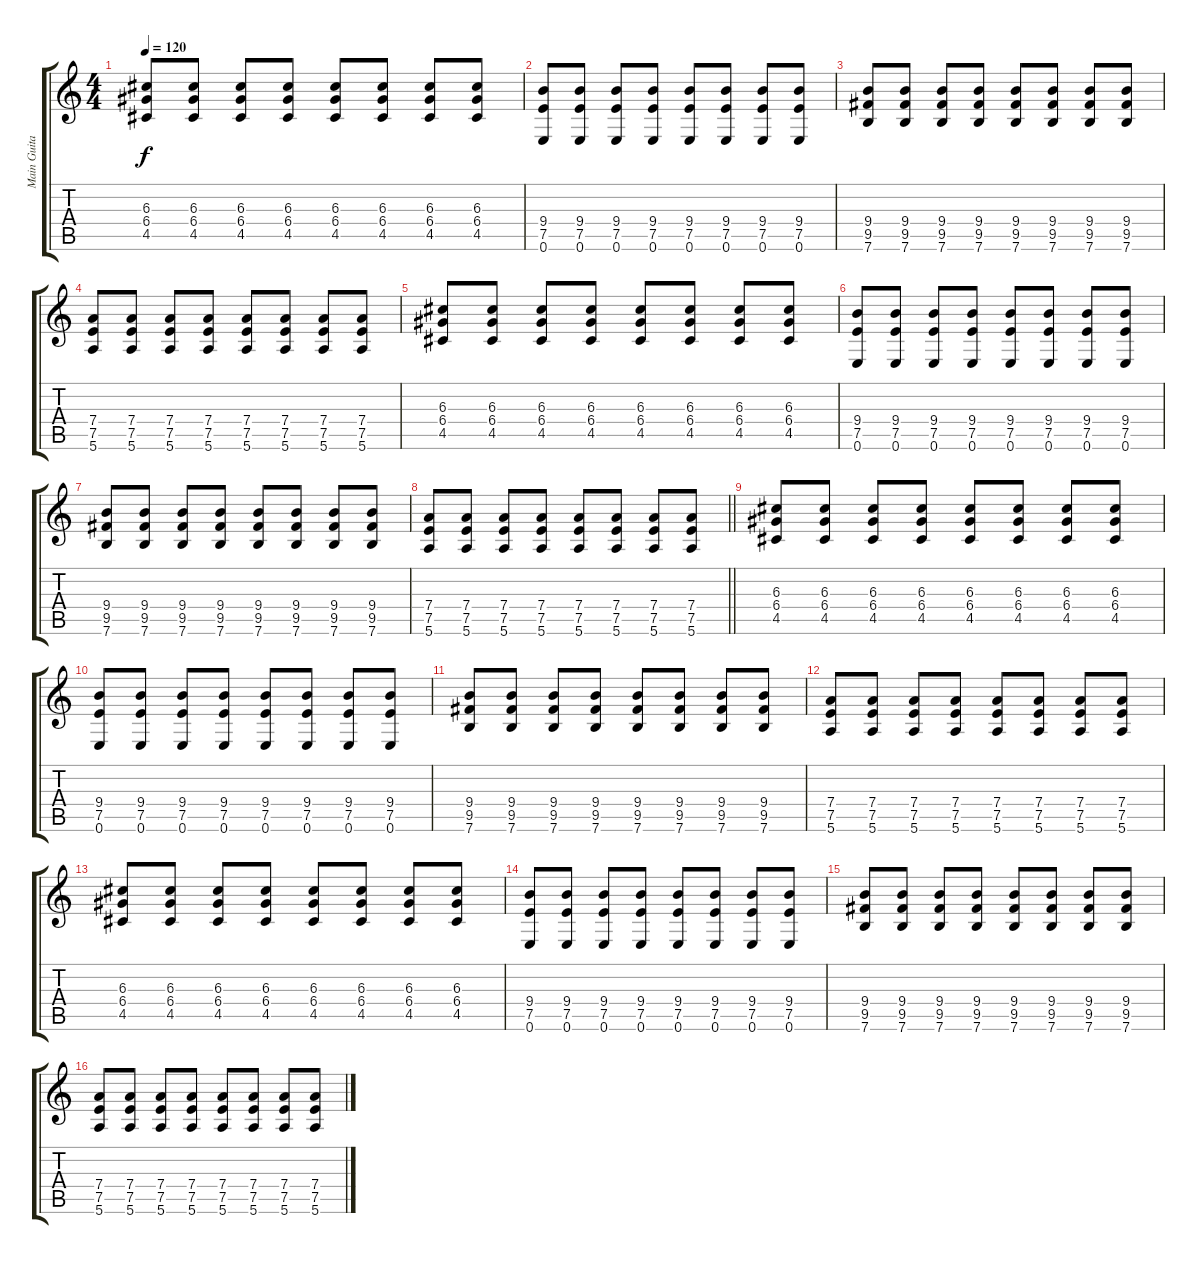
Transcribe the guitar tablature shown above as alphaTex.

\track ("Main Guitar" "Main Guita") {instrument overdrivenguitar}
\staff {score tabs}
\tuning (E4 B3 G3 D3 A2 E2) {hide}
\ts (4 4)
\tempo 120
\clef g2
\ks c
(6.3 6.4 4.5).8{dy f} (6.3 6.4 4.5).8 (6.3 6.4 4.5).8 (6.3 6.4 4.5).8 (6.3 6.4 4.5).8 (6.3 6.4 4.5).8 (6.3 6.4 4.5).8 (6.3 6.4 4.5).8 |
(9.4 7.5 0.6).8 (9.4 7.5 0.6).8 (9.4 7.5 0.6).8 (9.4 7.5 0.6).8 (9.4 7.5 0.6).8 (9.4 7.5 0.6).8 (9.4 7.5 0.6).8 (9.4 7.5 0.6).8 |
(9.4 9.5 7.6).8 (9.4 9.5 7.6).8 (9.4 9.5 7.6).8 (9.4 9.5 7.6).8 (9.4 9.5 7.6).8 (9.4 9.5 7.6).8 (9.4 9.5 7.6).8 (9.4 9.5 7.6).8 |
(7.4 7.5 5.6).8 (7.4 7.5 5.6).8 (7.4 7.5 5.6).8 (7.4 7.5 5.6).8 (7.4 7.5 5.6).8 (7.4 7.5 5.6).8 (7.4 7.5 5.6).8 (7.4 7.5 5.6).8 |
(6.3 6.4 4.5).8 (6.3 6.4 4.5).8 (6.3 6.4 4.5).8 (6.3 6.4 4.5).8 (6.3 6.4 4.5).8 (6.3 6.4 4.5).8 (6.3 6.4 4.5).8 (6.3 6.4 4.5).8 |
(9.4 7.5 0.6).8 (9.4 7.5 0.6).8 (9.4 7.5 0.6).8 (9.4 7.5 0.6).8 (9.4 7.5 0.6).8 (9.4 7.5 0.6).8 (9.4 7.5 0.6).8 (9.4 7.5 0.6).8 |
(9.4 9.5 7.6).8 (9.4 9.5 7.6).8 (9.4 9.5 7.6).8 (9.4 9.5 7.6).8 (9.4 9.5 7.6).8 (9.4 9.5 7.6).8 (9.4 9.5 7.6).8 (9.4 9.5 7.6).8 |
\barLineRight lightlight
(7.4 7.5 5.6).8 (7.4 7.5 5.6).8 (7.4 7.5 5.6).8 (7.4 7.5 5.6).8 (7.4 7.5 5.6).8 (7.4 7.5 5.6).8 (7.4 7.5 5.6).8 (7.4 7.5 5.6).8 |
(6.3 6.4 4.5).8 (6.3 6.4 4.5).8 (6.3 6.4 4.5).8 (6.3 6.4 4.5).8 (6.3 6.4 4.5).8 (6.3 6.4 4.5).8 (6.3 6.4 4.5).8 (6.3 6.4 4.5).8 |
(9.4 7.5 0.6).8 (9.4 7.5 0.6).8 (9.4 7.5 0.6).8 (9.4 7.5 0.6).8 (9.4 7.5 0.6).8 (9.4 7.5 0.6).8 (9.4 7.5 0.6).8 (9.4 7.5 0.6).8 |
(9.4 9.5 7.6).8 (9.4 9.5 7.6).8 (9.4 9.5 7.6).8 (9.4 9.5 7.6).8 (9.4 9.5 7.6).8 (9.4 9.5 7.6).8 (9.4 9.5 7.6).8 (9.4 9.5 7.6).8 |
(7.4 7.5 5.6).8 (7.4 7.5 5.6).8 (7.4 7.5 5.6).8 (7.4 7.5 5.6).8 (7.4 7.5 5.6).8 (7.4 7.5 5.6).8 (7.4 7.5 5.6).8 (7.4 7.5 5.6).8 |
(6.3 6.4 4.5).8 (6.3 6.4 4.5).8 (6.3 6.4 4.5).8 (6.3 6.4 4.5).8 (6.3 6.4 4.5).8 (6.3 6.4 4.5).8 (6.3 6.4 4.5).8 (6.3 6.4 4.5).8 |
(9.4 7.5 0.6).8 (9.4 7.5 0.6).8 (9.4 7.5 0.6).8 (9.4 7.5 0.6).8 (9.4 7.5 0.6).8 (9.4 7.5 0.6).8 (9.4 7.5 0.6).8 (9.4 7.5 0.6).8 |
(9.4 9.5 7.6).8 (9.4 9.5 7.6).8 (9.4 9.5 7.6).8 (9.4 9.5 7.6).8 (9.4 9.5 7.6).8 (9.4 9.5 7.6).8 (9.4 9.5 7.6).8 (9.4 9.5 7.6).8 |
(7.4 7.5 5.6).8 (7.4 7.5 5.6).8 (7.4 7.5 5.6).8 (7.4 7.5 5.6).8 (7.4 7.5 5.6).8 (7.4 7.5 5.6).8 (7.4 7.5 5.6).8 (7.4 7.5 5.6).8
